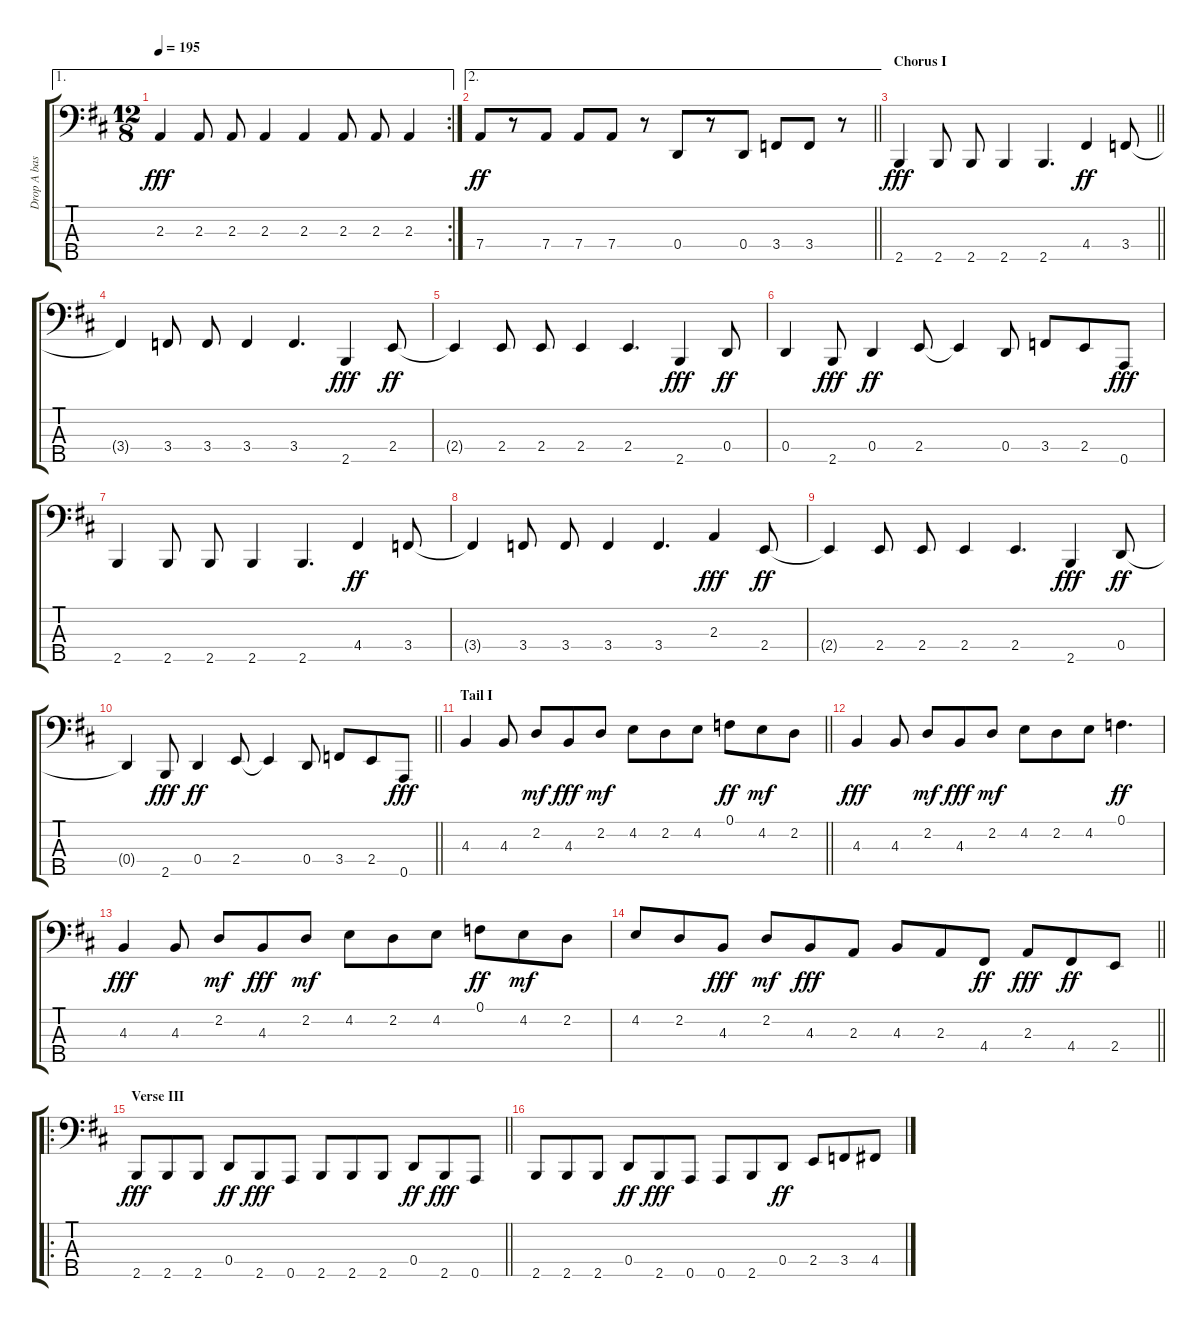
\track ("Drop A bass" "Drop A bas") {instrument electricbassfinger}
\staff {score tabs}
\tuning (F2 C2 G1 D1 A0) {hide}
\ae 1
\rc 2
\ts (12 8)
\tempo 195
\clef f4
\ks d
2.3.4{dy fff} 2.3.8 2.3.8 2.3.4 2.3.4 2.3.8 2.3.8 2.3.4 |
\ae 2
\barLineRight lightlight
7.4.8{dy ff} r.8 7.4.8 7.4.8 7.4.8 r.8 0.4.8 r.8 0.4.8 3.4.8 3.4.8 r.8 |
\section ("" "Chorus I")
\barLineRight lightlight
2.5.4{dy fff} 2.5.8 2.5.8 2.5.4 2.5.4{d} 4.4.4{dy ff} 3.4.8 |
3.4{t}.4 3.4.8 3.4.8 3.4.4 3.4.4{d} 2.5.4{dy fff} 2.4.8{dy ff} |
2.4{t}.4 2.4.8 2.4.8 2.4.4 2.4.4{d} 2.5.4{dy fff} 0.4.8{dy ff} |
0.4.4 2.5.8{dy fff} 0.4.4{dy ff} 2.4.8 2.4{t}.4 0.4.8 3.4.8 2.4.8 0.5.8{dy fff} |
2.5.4 2.5.8 2.5.8 2.5.4 2.5.4{d} 4.4.4{dy ff} 3.4.8 |
3.4{t}.4 3.4.8 3.4.8 3.4.4 3.4.4{d} 2.3.4{dy fff} 2.4.8{dy ff} |
2.4{t}.4 2.4.8 2.4.8 2.4.4 2.4.4{d} 2.5.4{dy fff} 0.4.8{dy ff} |
\barLineRight lightlight
0.4{t}.4 2.5.8{dy fff} 0.4.4{dy ff} 2.4.8 2.4{t}.4 0.4.8 3.4.8 2.4.8 0.5.8{dy fff} |
\section ("" "Tail I")
\barLineRight lightlight
4.3.4 4.3.8 2.2.8{dy mf} 4.3.8{dy fff} 2.2.8{dy mf} 4.2.8 2.2.8 4.2.8 0.1.8{dy ff} 4.2.8{dy mf} 2.2.8 |
4.3.4{dy fff} 4.3.8 2.2.8{dy mf} 4.3.8{dy fff} 2.2.8{dy mf} 4.2.8 2.2.8 4.2.8 0.1.4{d dy ff} |
4.3.4{dy fff} 4.3.8 2.2.8{dy mf} 4.3.8{dy fff} 2.2.8{dy mf} 4.2.8 2.2.8 4.2.8 0.1.8{dy ff} 4.2.8{dy mf} 2.2.8 |
\barLineRight lightlight
4.2.8 2.2.8 4.3.8{dy fff} 2.2.8{dy mf} 4.3.8{dy fff} 2.3.8 4.3.8 2.3.8 4.4.8{dy ff} 2.3.8{dy fff} 4.4.8{dy ff} 2.4.8 |
\ro
\section ("" "Verse III")
\barLineRight lightlight
2.5.8{dy fff} 2.5.8 2.5.8 0.4.8{dy ff} 2.5.8{dy fff} 0.5.8 2.5.8 2.5.8 2.5.8 0.4.8{dy ff} 2.5.8{dy fff} 0.5.8 |
2.5.8 2.5.8 2.5.8 0.4.8{dy ff} 2.5.8{dy fff} 0.5.8 0.5.8 2.5.8 0.4.8{dy ff} 2.4.8 3.4.8 4.4.8
